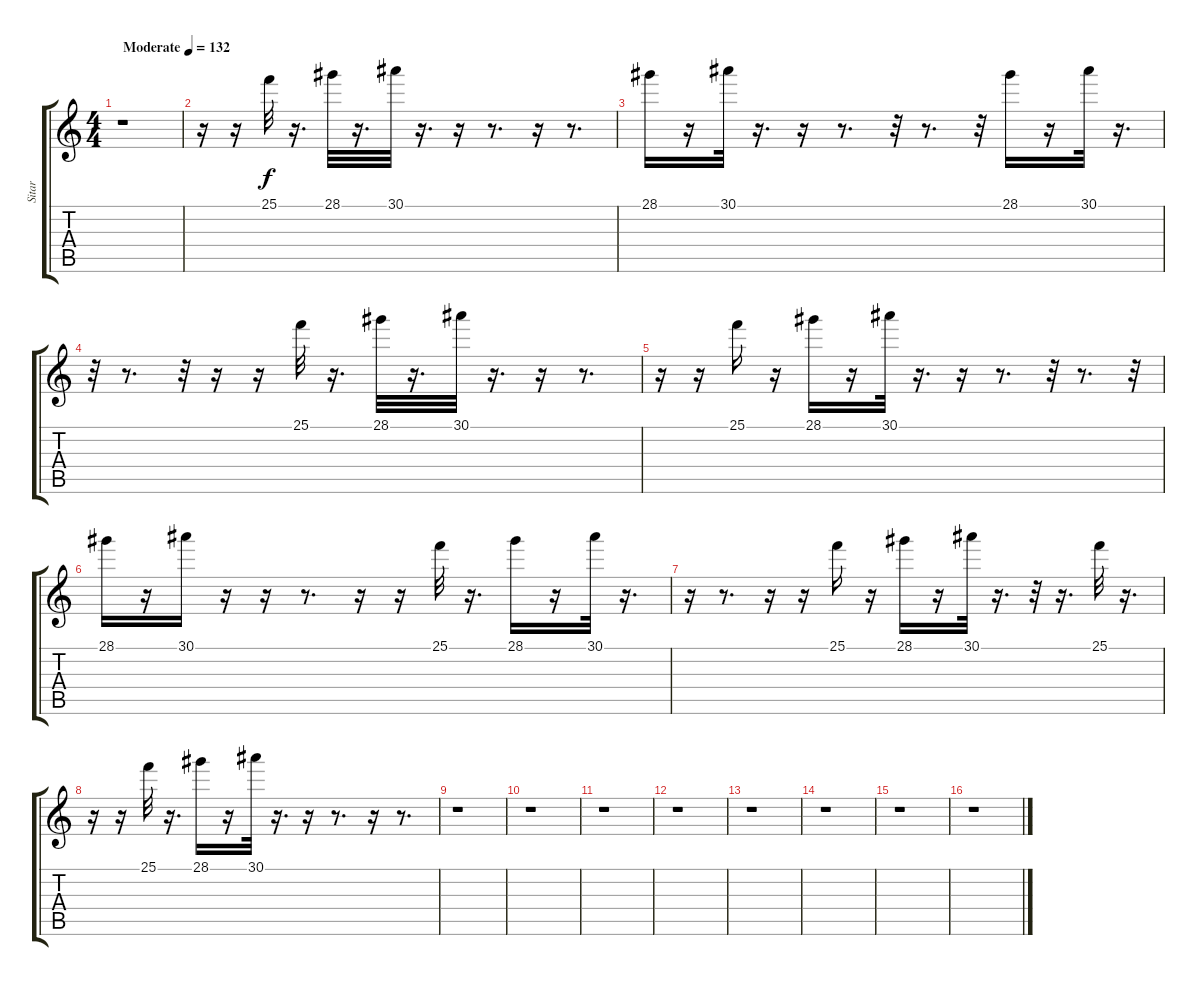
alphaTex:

\track ("Sitar" "Sitar") {instrument sitar}
\staff {score tabs}
\tuning (E4 B3 G3 D3 A2 E2) {hide}
\ts (4 4)
\tempo (132 "Moderate")
\clef g2
\ks c
r.1{dy f instrument sitar} |
r.16 r.16 25.1.32 r.16{d} 28.1.32 r.16{d} 30.1.32 r.16{d} r.16 r.8{d} r.16 r.8{d} |
28.1.16 r.16 30.1.32 r.16{d} r.16 r.8{d} r.32 r.8{d} r.32 28.1.16 r.16 30.1.32 r.16{d} |
r.32 r.8{d} r.32 r.16 r.16 25.1.32 r.16{d} 28.1.32 r.16{d} 30.1.32 r.16{d} r.16 r.8{d} |
r.16 r.16 25.1.16 r.16 28.1.16 r.16 30.1.32 r.16{d} r.16 r.8{d} r.32 r.8{d} r.32 |
28.1.16 r.16 30.1.16 r.16 r.16 r.8{d} r.16 r.16 25.1.32 r.16{d} 28.1.16 r.16 30.1.32 r.16{d} |
r.16 r.8{d} r.16 r.16 25.1.16 r.16 28.1.16 r.16 30.1.32 r.16{d} r.32 r.16{d} 25.1.32 r.16{d} |
r.16 r.16 25.1.32 r.16{d} 28.1.16 r.16 30.1.32 r.16{d} r.16 r.8{d} r.16 r.8{d} |
r.1 |
r.1 |
r.1 |
r.1 |
r.1 |
r.1 |
r.1 |
r.1
